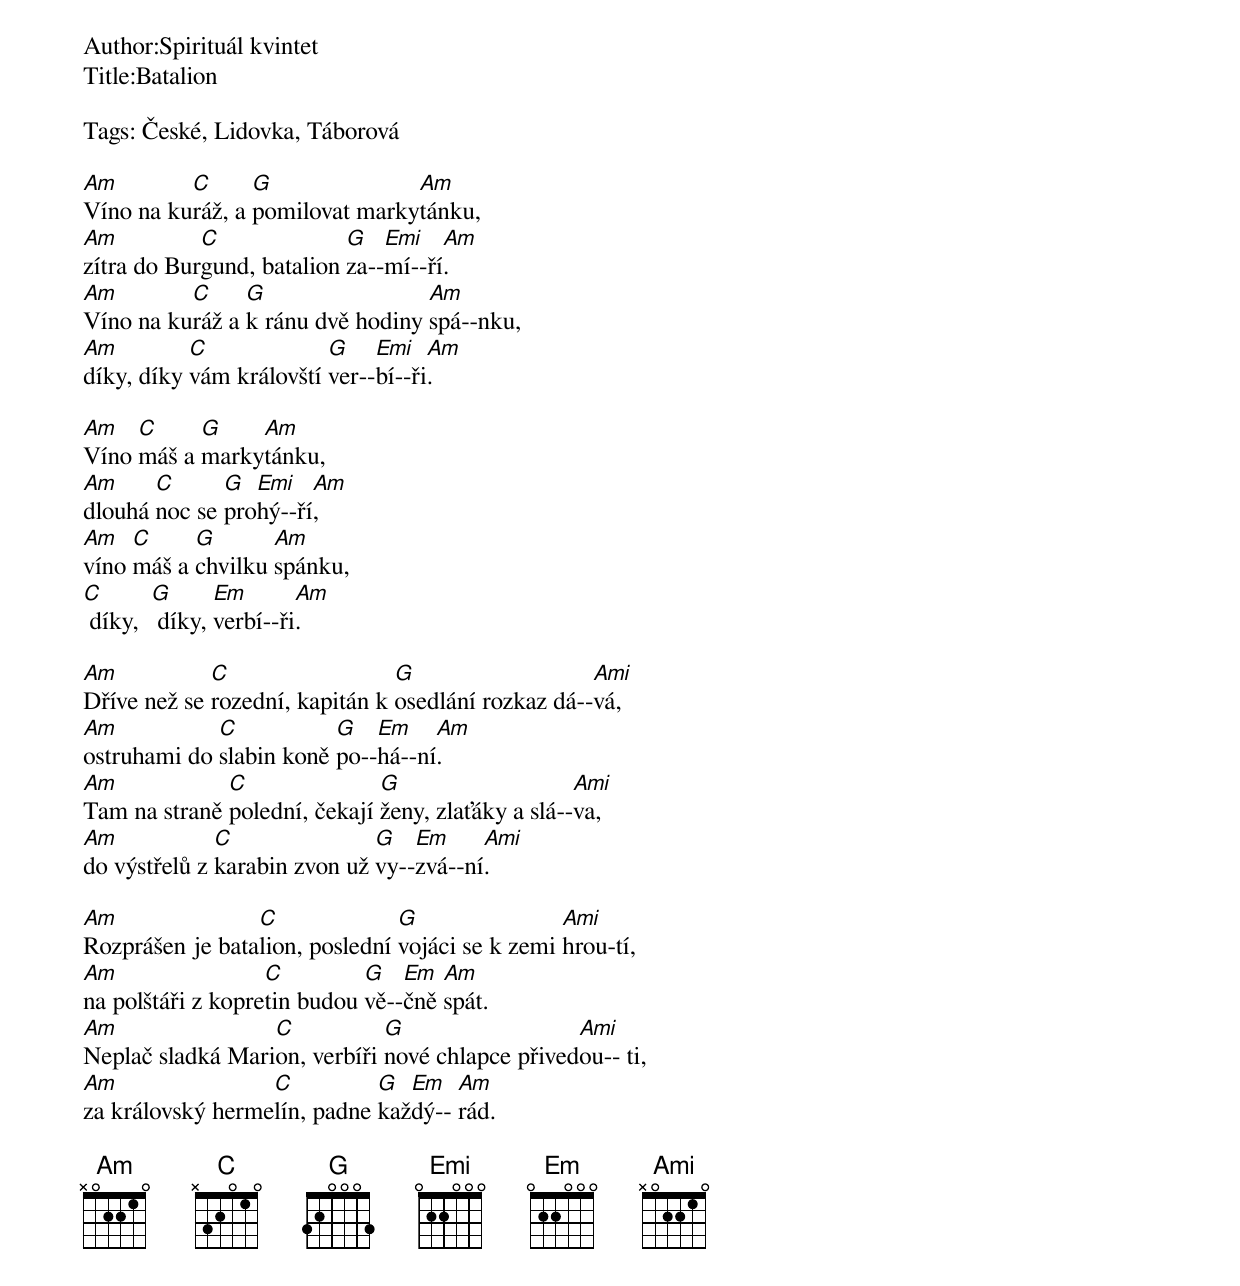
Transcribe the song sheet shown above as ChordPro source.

Author:Spirituál kvintet
Title:Batalion

Tags: České, Lidovka, Táborová

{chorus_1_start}
[Am]Víno na ku[C]ráž, a [G]pomilovat marky[Am]tánku,
[Am]zítra do Bur[C]gund, batalion [G]za--[Emi]mí--ří[Am].
[Am]Víno na ku[C]ráž a [G]k ránu dvě hodiny [Am]spá--nku,
[Am]díky, díky [C]vám královští [G]ver--[Emi]bí--ři[Am].
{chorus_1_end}

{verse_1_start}
[Am]Víno [C]máš a [G]marky[Am]tánku,
[Am]dlouhá [C]noc se [G]pro[Emi]hý--ří[Am],
[Am]víno [C]máš a [G]chvilku [Am]spánku,
[C] díky,  [G] díky, [Em]verbí--ři[Am].
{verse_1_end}

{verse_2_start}
[Am]Dříve než se [C]rozední, kapitán k [G]osedlání rozkaz dá--[Ami]vá,
[Am]ostruhami do [C]slabin koně [G]po--[Em]há--ní[Am].
[Am]Tam na straně [C]polední, čekají [G]ženy, zlaťáky a slá--[Ami]va,
[Am]do výstřelů z [C]karabin zvon už [G]vy--[Em]zvá--ní[Ami].
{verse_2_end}

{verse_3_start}
[Am]Rozprášen je bata[C]lion, poslední [G]vojáci se k zemi [Ami]hrou-tí,
[Am]na polštáři z kopre[C]tin budou [G]vě--[Em]čně [Am]spát.
[Am]Neplač sladká Mari[C]on, verbíři [G]nové chlapce přived[Ami]ou-- ti,
[Am]za královský herme[C]lín, padne [G]kaž[Em]dý-- [Am]rád.
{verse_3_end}

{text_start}
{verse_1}
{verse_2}
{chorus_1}
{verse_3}
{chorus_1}
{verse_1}
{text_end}
